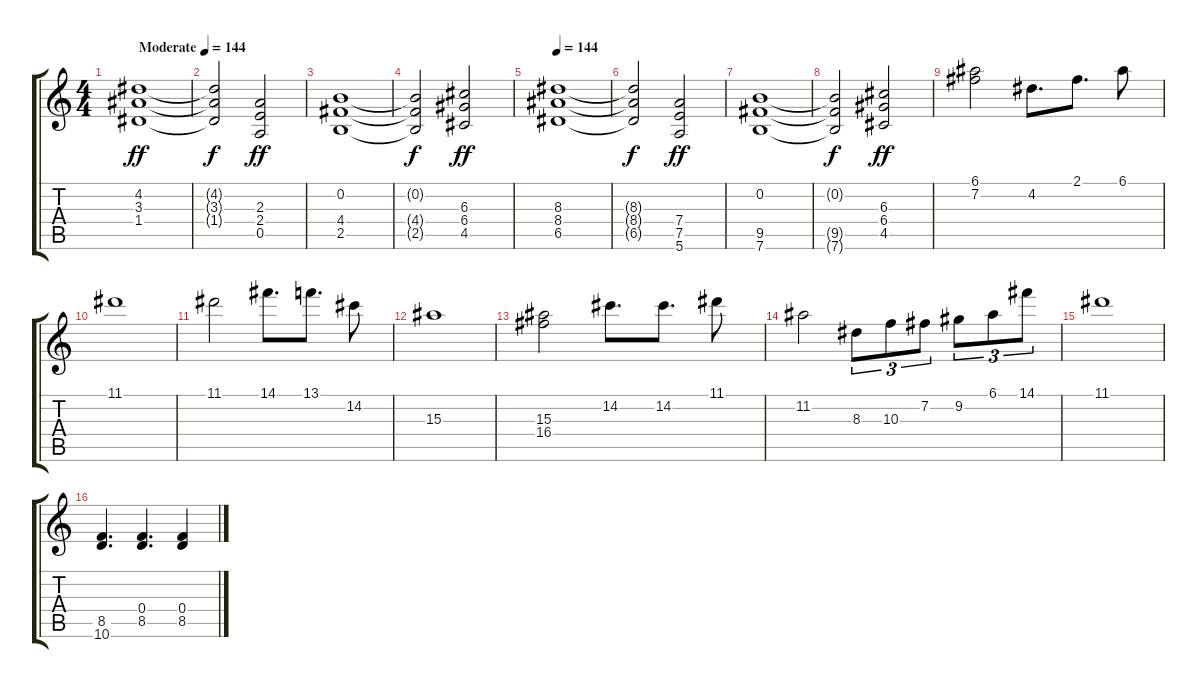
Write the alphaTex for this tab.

\track "" {instrument distortionguitar}
\staff {score tabs}
\tuning (E4 B3 G3 D3 A2 E2) {hide}
\ts (4 4)
\tempo (144 "Moderate")
\clef g2
\ks c
(4.2 3.3 1.4).1{dy ff instrument distortionguitar} |
(4.2{t} 3.3{t} 1.4{t}).2{dy f} (2.3 2.4 0.5).2{dy ff} |
(0.2 4.4 2.5).1 |
(0.2{t} 4.4{t} 2.5{t}).2{dy f} (6.3 6.4 4.5).2{dy ff} |
\tempo 144
(8.3 8.4 6.5).1 |
(8.3{t} 8.4{t} 6.5{t}).2{dy f} (7.4 7.5 5.6).2{dy ff} |
(0.2 9.5 7.6).1 |
(0.2{t} 9.5{t} 7.6{t}).2{dy f} (6.3 6.4 4.5).2{dy ff} |
(6.1 7.2).2 4.2.8{d} 2.1.8{d} 6.1.8 |
11.1.1 |
11.1.2 14.1.8{d} 13.1.8{d} 14.2.8 |
15.3.1 |
(15.3 16.4).2 14.2.8{d} 14.2.8{d} 11.1.8 |
11.2.2 8.3.8{tu (3 2)} 10.3.8{tu (3 2)} 7.2.8{tu (3 2)} 9.2.8{tu (3 2)} 6.1.8{tu (3 2)} 14.1.8{tu (3 2)} |
11.1.1 |
(8.5 10.6).4{d} (0.4 8.5).4{d} (0.4 8.5).4
